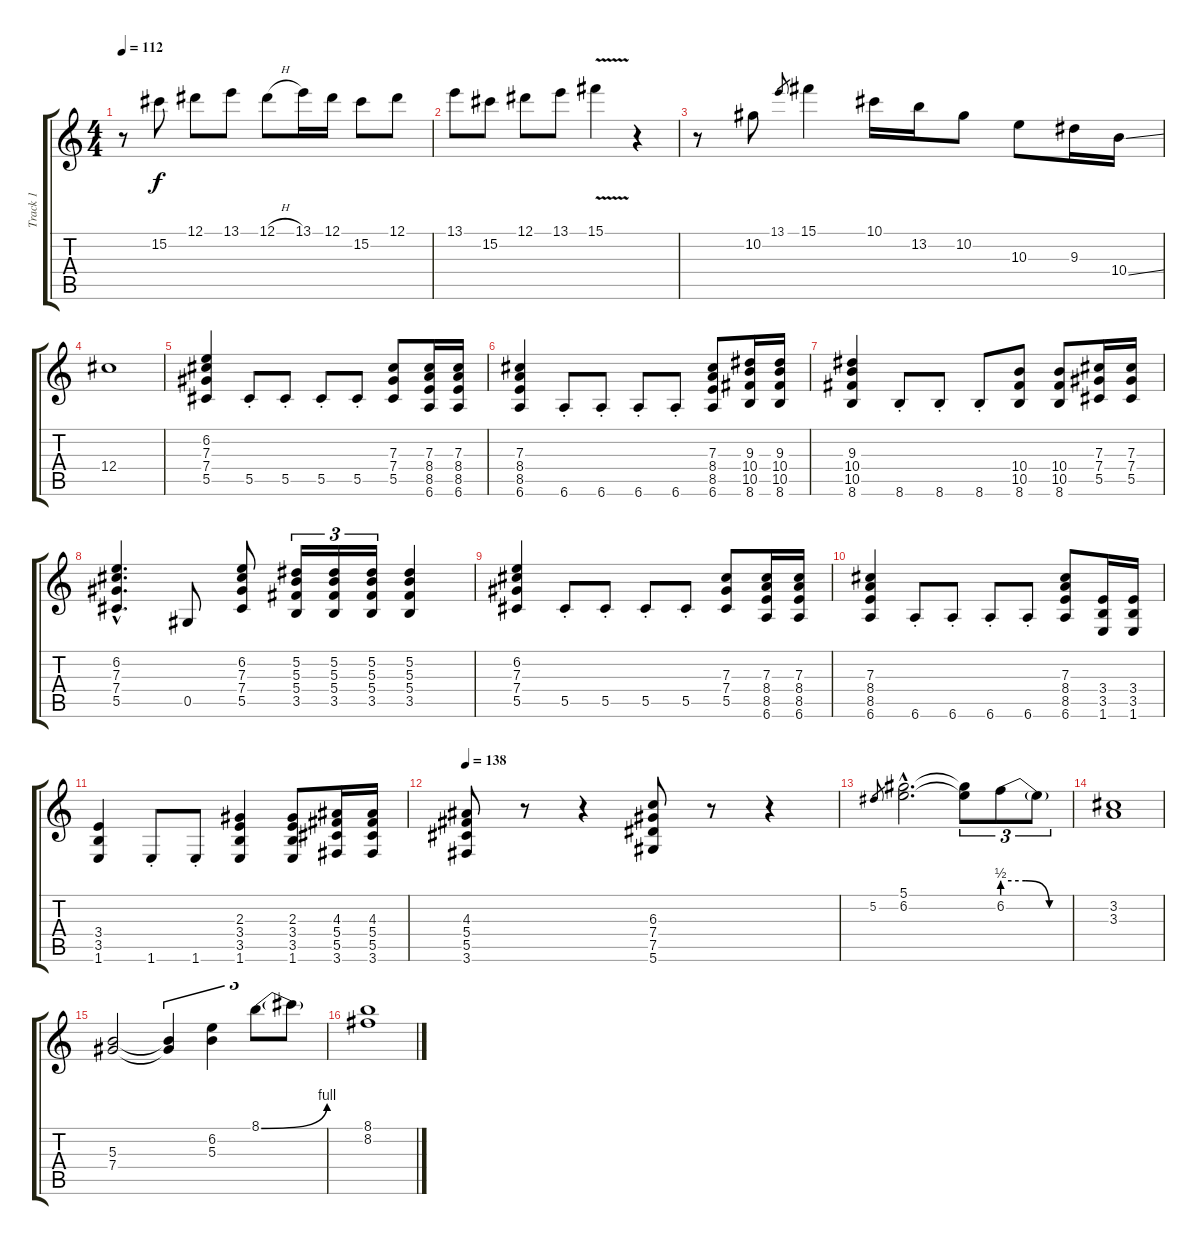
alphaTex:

\track ("Track 1" "Track 1") {instrument acousticguitarsteel}
\staff {score tabs}
\tuning (Eb4 Bb3 Gb3 Db3 Ab2 Eb2) {hide}
\ts (4 4)
\tempo 112
\clef g2
\ks c
r.8{dy f} 15.2.8 12.1.8 13.1.8 12.1{h}.8 13.1.16 12.1.16 15.2.8 12.1.8 |
13.1.8 15.2.8 12.1.8 13.1.8 15.1{v}.4 r.4 |
r.8 10.2.8 13.1.8{gr} 15.1.4 10.1.16 13.2.16 10.2.8 10.3.8 9.3.16 10.4{ss}.16 |
12.4.1 |
(6.2 7.3 7.4 5.5).4 5.5{st}.8 5.5{st}.8 5.5{st}.8 5.5{st}.8 (7.3 7.4 5.5).8 (7.3 8.4 8.5 6.6).16 (7.3 8.4 8.5 6.6).16 |
(7.3 8.4 8.5 6.6).4 6.6{st}.8 6.6{st}.8 6.6{st}.8 6.6{st}.8 (7.3 8.4 8.5 6.6).8 (9.3 10.4 10.5 8.6).16 (9.3 10.4 10.5 8.6).16 |
(9.3 10.4 10.5 8.6).4 8.6{st}.8 8.6{st}.8 8.6{st}.8 (10.4 10.5 8.6).8 (10.4 10.5 8.6).8 (7.3 7.4 5.5).16 (7.3 7.4 5.5).16 |
(6.2{hac} 7.3{hac} 7.4{hac} 5.5{hac}).4{d} 0.5.8 (6.2 7.3 7.4 5.5).8 (5.2 5.3 5.4 3.5).16{tu (3 2)} (5.2 5.3 5.4 3.5).16{tu (3 2)} (5.2 5.3 5.4 3.5).16{tu (3 2)} (5.2 5.3 5.4 3.5).4 |
(6.2 7.3 7.4 5.5).4 5.5{st}.8 5.5{st}.8 5.5{st}.8 5.5{st}.8 (7.3 7.4 5.5).8 (7.3 8.4 8.5 6.6).16 (7.3 8.4 8.5 6.6).16 |
(7.3 8.4 8.5 6.6).4 6.6{st}.8 6.6{st}.8 6.6{st}.8 6.6{st}.8 (7.3 8.4 8.5 6.6).8 (3.4 3.5 1.6).16 (3.4 3.5 1.6).16 |
(3.4 3.5 1.6).4 1.6{st}.8 1.6{st}.8 (2.3 3.4 3.5 1.6).4 (2.3 3.4 3.5 1.6).8 (4.3 5.4 5.5 3.6).16 (4.3 5.4 5.5 3.6).16 |
\tempo 138
(4.3 5.4 5.5 3.6).8 r.8 r.4 (6.3 7.4 7.5 5.6).8 r.8 r.4 |
5.2.8{gr} (5.1{hac} 6.2{hac}).2{d} (5.1{t} 6.2{t}).8{tu (3 2)} 6.2{be (custom 0 2 20 2 40 0 60 0)}.8{tu (3 2)} 6.2{t}.8{tu (3 2)} |
(3.2 3.3).1 |
(5.3 7.4).2 (5.3{t} 7.4{t}).4{tu (3 2)} (6.2 5.3).4{tu (3 2)} 8.1{be (bend 0 0 60 4)}.8{tu (3 2)} 8.1{t}.8{tu (3 2)} |
(8.1 8.2).1
